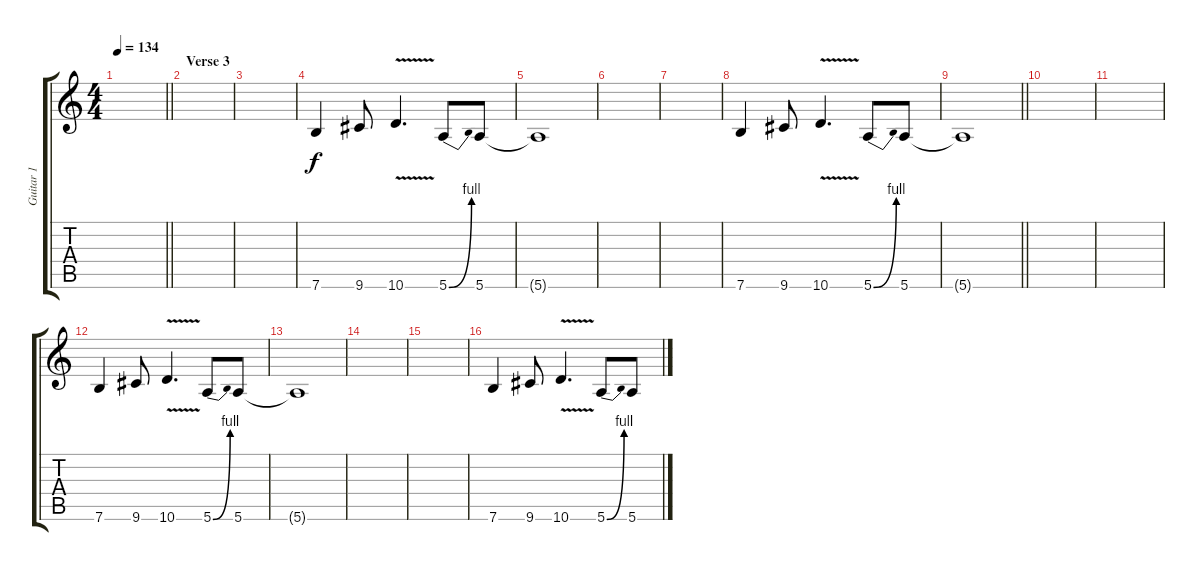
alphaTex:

\track ("Guitar 1" "Guitar 1") {instrument overdrivenguitar}
\staff {score tabs}
\tuning (E4 B3 G3 D3 A2 E2) {hide}
\ts (4 4)
\tempo 134
\clef g2
\barLineRight lightlight
\ks c
|
\section ("" "Verse 3")
|
|
7.6.4 9.6.8 10.6{v}.4{d} 5.6{be (bend 0 0 60 4)}.8 5.6.8 |
5.6{t}.1 |
|
|
7.6.4 9.6.8 10.6{v}.4{d} 5.6{be (bend 0 0 60 4)}.8 5.6.8 |
\barLineRight lightlight
5.6{t}.1 |
|
|
7.6.4 9.6.8 10.6{v}.4{d} 5.6{be (bend 0 0 60 4)}.8 5.6.8 |
5.6{t}.1 |
|
|
7.6.4 9.6.8 10.6{v}.4{d} 5.6{be (bend 0 0 60 4)}.8 5.6.8
